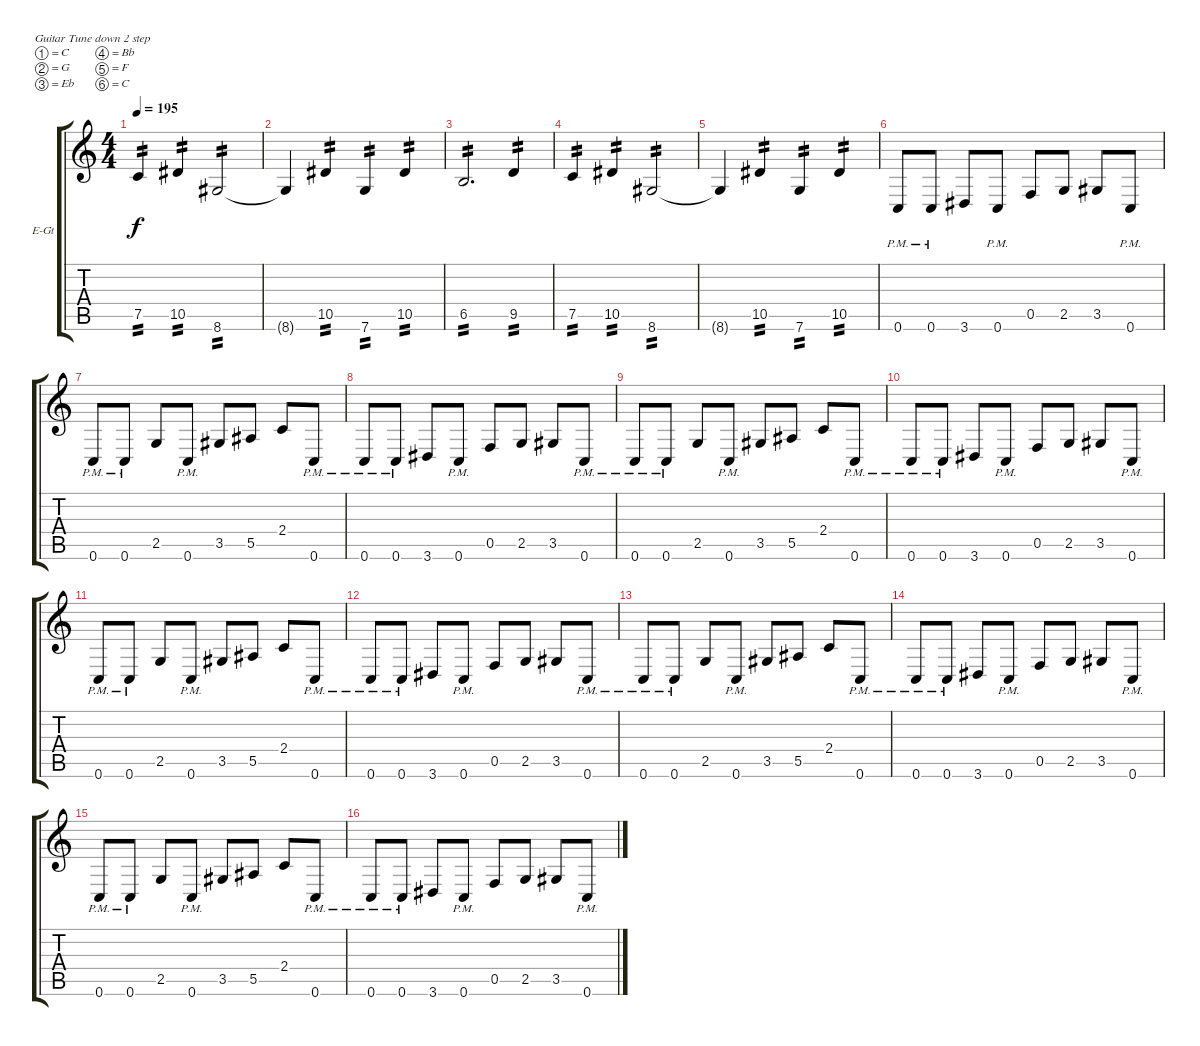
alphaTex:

\defaultSystemsLayout 4
\bracketExtendMode groupsimilarinstruments
\firstSystemTrackNameOrientation horizontal
\otherSystemsTrackNameOrientation horizontal
\track ("Electric Guitar" "E-Gt") {instrument distortionguitar}
\staff {score tabs}
\tuning (C4 G3 Eb3 Bb2 F2 C2)
\ts (4 4)
\tempo 195
\clef g2
\ks c
7.5.4{tp 2 dy f} 10.5.4{tp 2} 8.6.2{tp 2} |
8.6{t}.4 10.5.4{tp 2} 7.6.4{tp 2} 10.5.4{tp 2} |
6.5.2{d tp 2} 9.5.4{tp 2} |
7.5.4{tp 2} 10.5.4{tp 2} 8.6.2{tp 2} |
8.6{t}.4 10.5.4{tp 2} 7.6.4{tp 2} 10.5.4{tp 2} |
0.6{pm}.8 0.6{pm}.8 3.6.8 0.6{pm}.8 0.5.8 2.5.8 3.5.8 0.6{pm}.8 |
0.6{pm}.8 0.6{pm}.8 2.5.8 0.6{pm}.8 3.5.8 5.5.8 2.4.8 0.6{pm}.8 |
0.6{pm}.8 0.6{pm}.8 3.6.8 0.6{pm}.8 0.5.8 2.5.8 3.5.8 0.6{pm}.8 |
0.6{pm}.8 0.6{pm}.8 2.5.8 0.6{pm}.8 3.5.8 5.5.8 2.4.8 0.6{pm}.8 |
0.6{pm}.8 0.6{pm}.8 3.6.8 0.6{pm}.8 0.5.8 2.5.8 3.5.8 0.6{pm}.8 |
0.6{pm}.8 0.6{pm}.8 2.5.8 0.6{pm}.8 3.5.8 5.5.8 2.4.8 0.6{pm}.8 |
0.6{pm}.8 0.6{pm}.8 3.6.8 0.6{pm}.8 0.5.8 2.5.8 3.5.8 0.6{pm}.8 |
0.6{pm}.8 0.6{pm}.8 2.5.8 0.6{pm}.8 3.5.8 5.5.8 2.4.8 0.6{pm}.8 |
0.6{pm}.8 0.6{pm}.8 3.6.8 0.6{pm}.8 0.5.8 2.5.8 3.5.8 0.6{pm}.8 |
0.6{pm}.8 0.6{pm}.8 2.5.8 0.6{pm}.8 3.5.8 5.5.8 2.4.8 0.6{pm}.8 |
0.6{pm}.8 0.6{pm}.8 3.6.8 0.6{pm}.8 0.5.8 2.5.8 3.5.8 0.6{pm}.8
